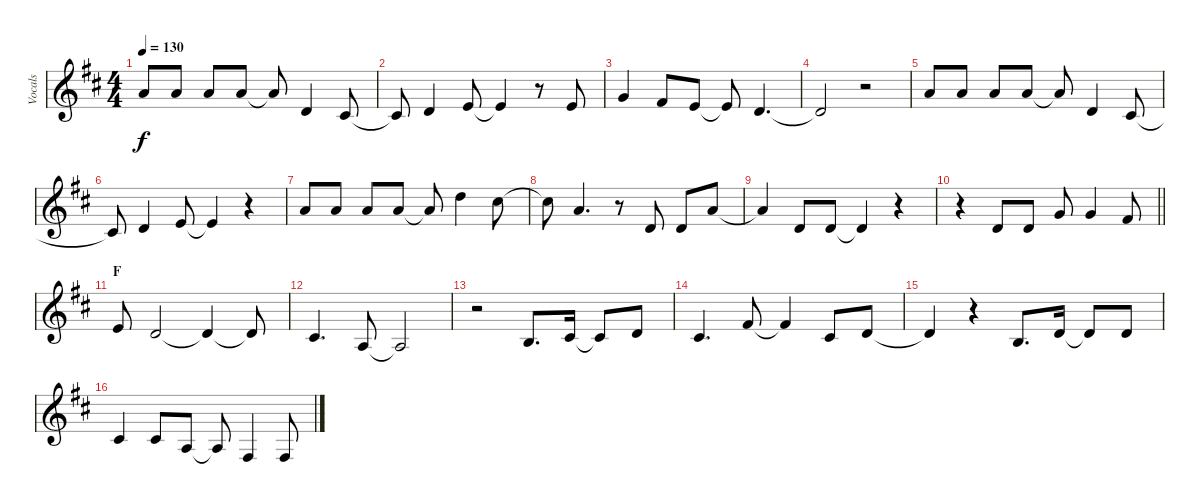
\track ("Vocals" "Vocals") {instrument voiceoohs}
\staff {score}
\tuning (E4 B3 G3 D3 A2 E2 B1) {hide}
\ts (4 4)
\tempo 130
\clef g2
\ks d
5.1.8{dy f} 5.1.8 5.1.8 5.1.8 5.1{t}.8 3.2.4 2.2.8 |
2.2{t}.8 3.2.4 0.1.8 0.1{t}.4 r.8 0.1.8 |
3.1.4 2.1.8 0.1.8 0.1{t}.8 3.2.4{d} |
3.2{t}.2 r.2 |
5.1.8 5.1.8 5.1.8 5.1.8 5.1{t}.8 3.2.4 2.2.8 |
2.2{t}.8 3.2.4 0.1.8 0.1{t}.4 r.4 |
5.1.8 5.1.8 5.1.8 5.1.8 5.1{t}.8 10.1.4 9.1.8 |
9.1{t}.8 5.1.4{d} r.8 3.2.8 3.2.8 5.1.8 |
5.1{t}.4 3.2.8 3.2.8 3.2{t}.4 r.4 |
\barLineRight lightlight
r.4 3.2.8 3.2.8 3.1.8 3.1.4 2.1.8 |
\section ("" "F")
0.1.8 3.2.2 3.2{t}.4 3.2{t}.8 |
2.2.4{d} 2.3.8 2.3{t}.2 |
r.2 0.2.8{d} 2.2.16 2.2{t}.8 3.2.8 |
2.2.4{d} 2.1.8 2.1{t}.4 2.2.8 3.2.8 |
3.2{t}.4 r.4 0.2.8{d} 3.2.16 3.2{t}.8 3.2.8 |
2.2.4 2.2.8 2.3.8 2.3{t}.8 4.4.4 4.4.8
